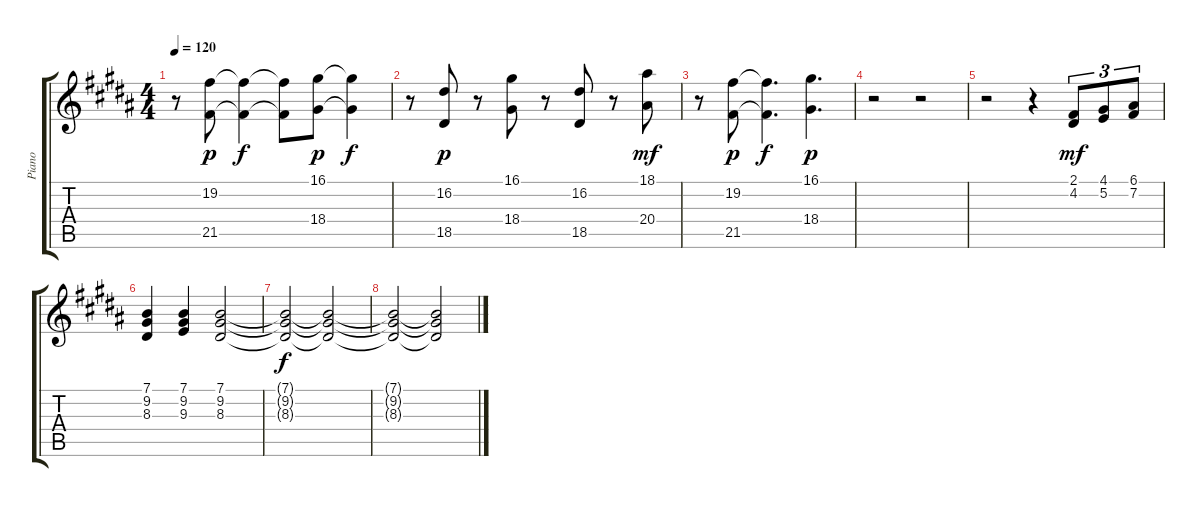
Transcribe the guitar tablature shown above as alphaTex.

\track ("Piano" "Piano") {instrument acousticgrandpiano}
\staff {score tabs}
\tuning (E4 B3 G3 D3 A2 E2) {hide}
\ts (4 4)
\tempo 120
\clef g2
\ks b
r.8{dy p} (19.2 21.5).8 (19.2{t} 21.5{t}).4{dy f} (19.2{t} 21.5{t}).8 (16.1 18.4).8{dy p} (16.1{t} 18.4{t}).4{dy f} |
r.8 (16.2 18.5).8{dy p} r.8 (16.1 18.4).8 r.8 (16.2 18.5).8 r.8 (18.1 20.4).8{dy mf} |
r.8 (19.2 21.5).8{dy p} (19.2{t} 21.5{t}).4{d dy f} (16.1 18.4).4{d dy p} |
r.2 r.2 |
r.2 r.4 (2.1 4.2).8{tu (3 2) dy mf} (4.1 5.2).8{tu (3 2)} (6.1 7.2).8{tu (3 2)} |
(7.1 9.2 8.3).4 (7.1 9.2 9.3).4 (7.1 9.2 8.3).2 |
(7.1{t} 9.2{t} 8.3{t}).2{dy f} (7.1{t} 9.2{t} 8.3{t}).2 |
(7.1{t} 9.2{t} 8.3{t}).2 (7.1{t} 9.2{t} 8.3{t}).2
